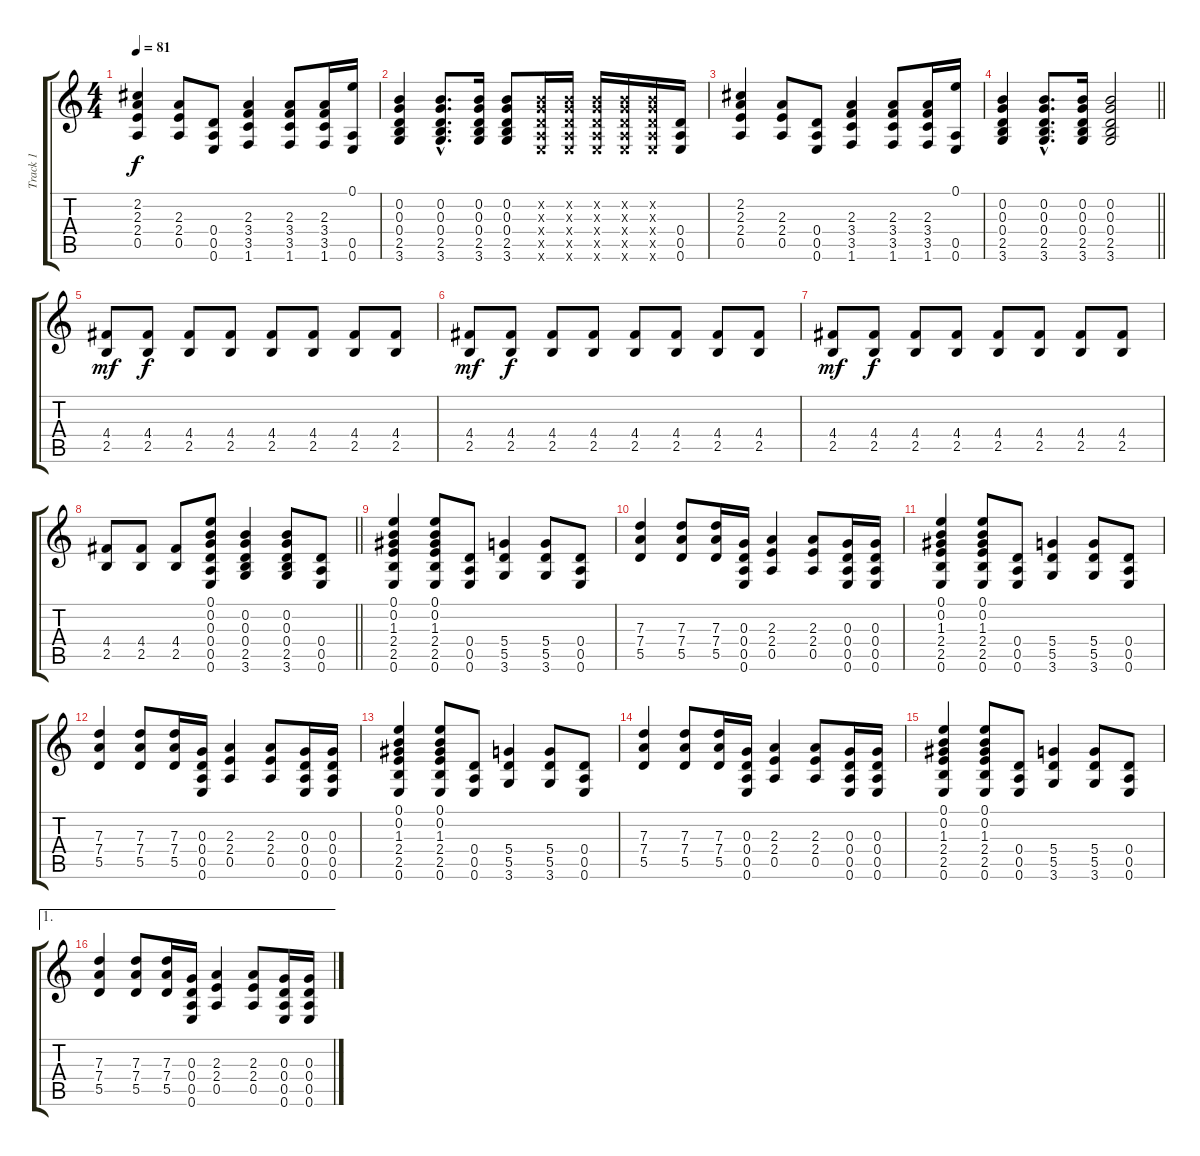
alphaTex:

\track ("Track 1" "Track 1") {instrument overdrivenguitar}
\staff {score tabs}
\tuning (E4 B3 G3 D3 A2 E2) {hide}
\ts (4 4)
\tempo 81
\clef g2
\ks c
(2.2 2.3 2.4 0.5).4{dy f} (2.3 2.4 0.5).8 (0.4 0.5 0.6).8 (2.3 3.4 3.5 1.6).4 (2.3 3.4 3.5 1.6).8 (2.3 3.4 3.5 1.6).16 (0.1 0.5 0.6).16 |
(0.2 0.3 0.4 2.5 3.6).4 (0.2{hac} 0.3{hac} 0.4{hac} 2.5{hac} 3.6{hac}).8{d} (0.2 0.3 0.4 2.5 3.6).16 (0.2 0.3 0.4 2.5 3.6).8 (0.2{x} 0.3{x} 0.4{x} 0.5{x} 0.6{x}).16 (0.2{x} 0.3{x} 0.4{x} 0.5{x} 0.6{x}).16 (0.2{x} 0.3{x} 0.4{x} 0.5{x} 0.6{x}).16 (0.2{x} 0.3{x} 0.4{x} 0.5{x} 0.6{x}).16 (0.2{x} 0.3{x} 0.4{x} 0.5{x} 0.6{x}).16 (0.4 0.5 0.6).16 |
(2.2 2.3 2.4 0.5).4 (2.3 2.4 0.5).8 (0.4 0.5 0.6).8 (2.3 3.4 3.5 1.6).4 (2.3 3.4 3.5 1.6).8 (2.3 3.4 3.5 1.6).16 (0.1 0.5 0.6).16 |
\barLineRight lightlight
(0.2 0.3 0.4 2.5 3.6).4 (0.2{hac} 0.3{hac} 0.4{hac} 2.5{hac} 3.6{hac}).8{d} (0.2 0.3 0.4 2.5 3.6).16 (0.2 0.3 0.4 2.5 3.6).2 |
(4.4 2.5).8{dy mf} (4.4 2.5).8{dy f} (4.4 2.5).8 (4.4 2.5).8 (4.4 2.5).8 (4.4 2.5).8 (4.4 2.5).8 (4.4 2.5).8 |
(4.4 2.5).8{dy mf} (4.4 2.5).8{dy f} (4.4 2.5).8 (4.4 2.5).8 (4.4 2.5).8 (4.4 2.5).8 (4.4 2.5).8 (4.4 2.5).8 |
(4.4 2.5).8{dy mf} (4.4 2.5).8{dy f} (4.4 2.5).8 (4.4 2.5).8 (4.4 2.5).8 (4.4 2.5).8 (4.4 2.5).8 (4.4 2.5).8 |
\barLineRight lightlight
(4.4 2.5).8 (4.4 2.5).8 (4.4 2.5).8 (0.1 0.2 0.3 0.4 0.5 0.6).8 (0.2 0.3 0.4 2.5 3.6).4 (0.2 0.3 0.4 2.5 3.6).8 (0.4 0.5 0.6).8 |
(0.1 0.2 1.3 2.4 2.5 0.6).4 (0.1 0.2 1.3 2.4 2.5 0.6).8 (0.4 0.5 0.6).8 (5.4 5.5 3.6).4 (5.4 5.5 3.6).8 (0.4 0.5 0.6).8 |
(7.3 7.4 5.5).4 (7.3 7.4 5.5).8 (7.3 7.4 5.5).16 (0.3 0.4 0.5 0.6).16 (2.3 2.4 0.5).4 (2.3 2.4 0.5).8 (0.3 0.4 0.5 0.6).16 (0.3 0.4 0.5 0.6).16 |
(0.1 0.2 1.3 2.4 2.5 0.6).4 (0.1 0.2 1.3 2.4 2.5 0.6).8 (0.4 0.5 0.6).8 (5.4 5.5 3.6).4 (5.4 5.5 3.6).8 (0.4 0.5 0.6).8 |
(7.3 7.4 5.5).4 (7.3 7.4 5.5).8 (7.3 7.4 5.5).16 (0.3 0.4 0.5 0.6).16 (2.3 2.4 0.5).4 (2.3 2.4 0.5).8 (0.3 0.4 0.5 0.6).16 (0.3 0.4 0.5 0.6).16 |
(0.1 0.2 1.3 2.4 2.5 0.6).4 (0.1 0.2 1.3 2.4 2.5 0.6).8 (0.4 0.5 0.6).8 (5.4 5.5 3.6).4 (5.4 5.5 3.6).8 (0.4 0.5 0.6).8 |
(7.3 7.4 5.5).4 (7.3 7.4 5.5).8 (7.3 7.4 5.5).16 (0.3 0.4 0.5 0.6).16 (2.3 2.4 0.5).4 (2.3 2.4 0.5).8 (0.3 0.4 0.5 0.6).16 (0.3 0.4 0.5 0.6).16 |
(0.1 0.2 1.3 2.4 2.5 0.6).4 (0.1 0.2 1.3 2.4 2.5 0.6).8 (0.4 0.5 0.6).8 (5.4 5.5 3.6).4 (5.4 5.5 3.6).8 (0.4 0.5 0.6).8 |
\ae 1
(7.3 7.4 5.5).4 (7.3 7.4 5.5).8 (7.3 7.4 5.5).16 (0.3 0.4 0.5 0.6).16 (2.3 2.4 0.5).4 (2.3 2.4 0.5).8 (0.3 0.4 0.5 0.6).16 (0.3 0.4 0.5 0.6).16
